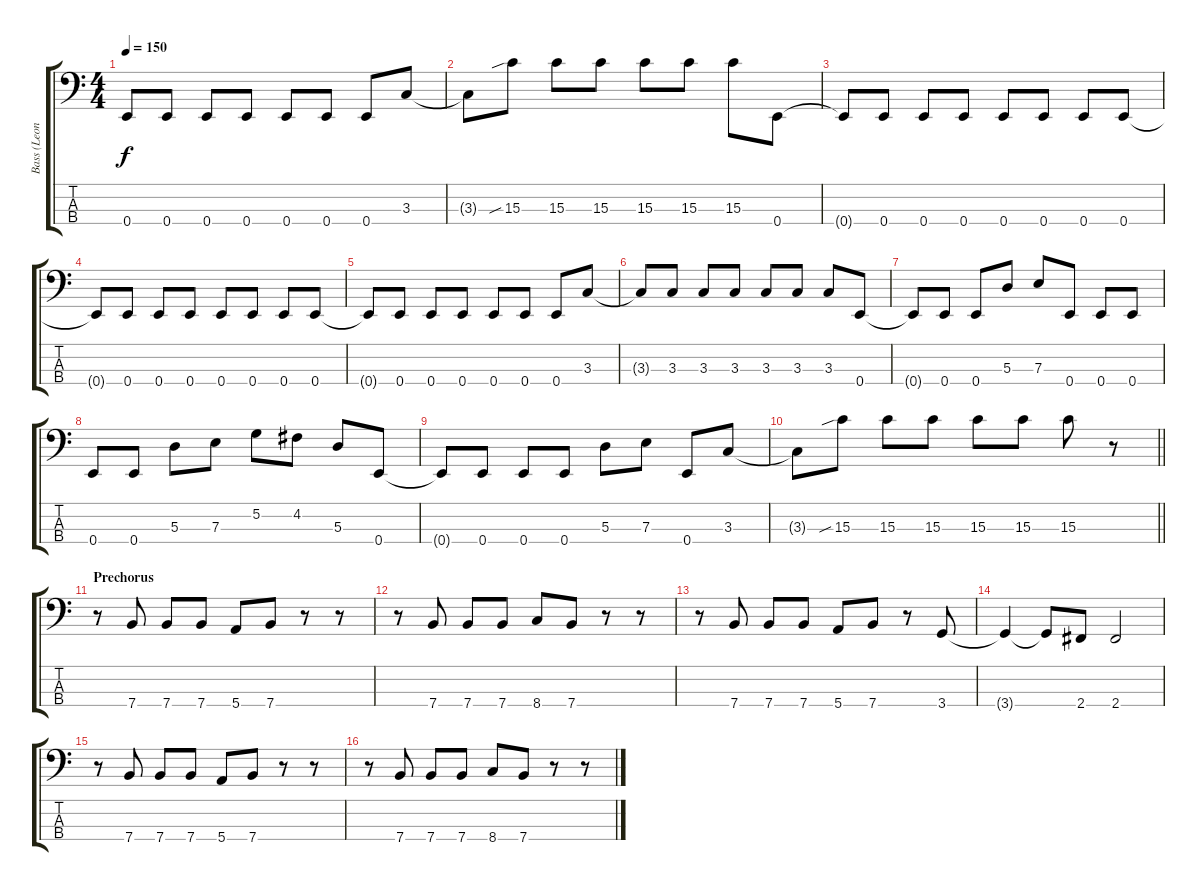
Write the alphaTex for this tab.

\track ("Bass (Leon)" "Bass (Leon") {instrument electricbassfinger}
\staff {score tabs}
\tuning (G2 D2 A1 E1) {hide}
\ts (4 4)
\tempo 150
\clef f4
\ks c
0.4{t}.8{dy f} 0.4.8 0.4.8 0.4.8 0.4.8 0.4.8 0.4.8 3.3.8 |
3.3{t}.8 15.3{sib}.8 15.3.8 15.3.8 15.3.8 15.3.8 15.3.8 0.4.8 |
0.4{t}.8 0.4.8 0.4.8 0.4.8 0.4.8 0.4.8 0.4.8 0.4.8 |
0.4{t}.8 0.4.8 0.4.8 0.4.8 0.4.8 0.4.8 0.4.8 0.4.8 |
0.4{t}.8 0.4.8 0.4.8 0.4.8 0.4.8 0.4.8 0.4.8 3.3.8 |
3.3{t}.8 3.3.8 3.3.8 3.3.8 3.3.8 3.3.8 3.3.8 0.4.8 |
0.4{t}.8 0.4.8 0.4.8 5.3.8 7.3.8 0.4.8 0.4.8 0.4.8 |
0.4.8 0.4.8 5.3.8 7.3.8 5.2.8 4.2.8 5.3.8 0.4.8 |
0.4{t}.8 0.4.8 0.4.8 0.4.8 5.3.8 7.3.8 0.4.8 3.3.8 |
\barLineRight lightlight
3.3{t}.8 15.3{sib}.8 15.3.8 15.3.8 15.3.8 15.3.8 15.3.8 r.8 |
\section ("" "Prechorus")
r.8 7.4.8 7.4.8 7.4.8 5.4.8 7.4.8 r.8 r.8 |
r.8 7.4.8 7.4.8 7.4.8 8.4.8 7.4.8 r.8 r.8 |
r.8 7.4.8 7.4.8 7.4.8 5.4.8 7.4.8 r.8 3.4.8 |
3.4{t}.4 3.4{t}.8 2.4.8 2.4.2 |
r.8 7.4.8 7.4.8 7.4.8 5.4.8 7.4.8 r.8 r.8 |
r.8 7.4.8 7.4.8 7.4.8 8.4.8 7.4.8 r.8 r.8
